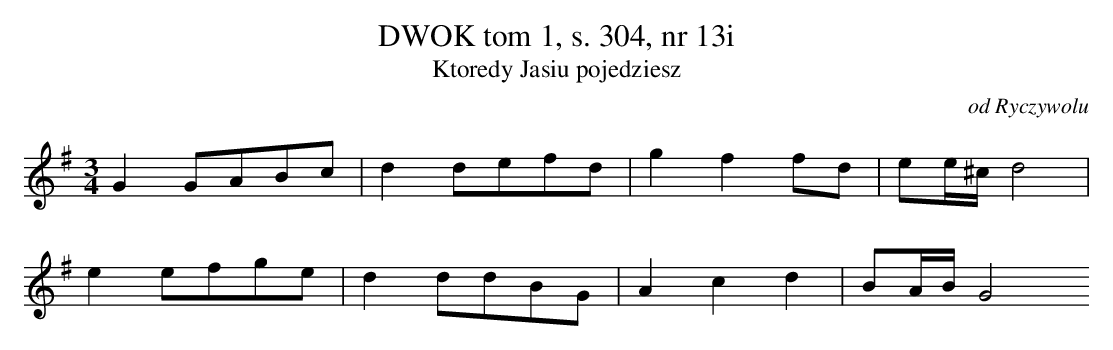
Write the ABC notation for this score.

X:1
T: DWOK tom 1, s. 304, nr 13i
T: Ktoredy Jasiu pojedziesz
O: od Ryczywolu
M: 3/4
L: 1/16
K: G
G4G2A2B2c2 | d4d2e2f2d2 | g4f4f2d2 | e2e^cd8 |
e4e2f2g2e2 | d4d2d2B2G2 | A4c4d4 | B2ABG8
